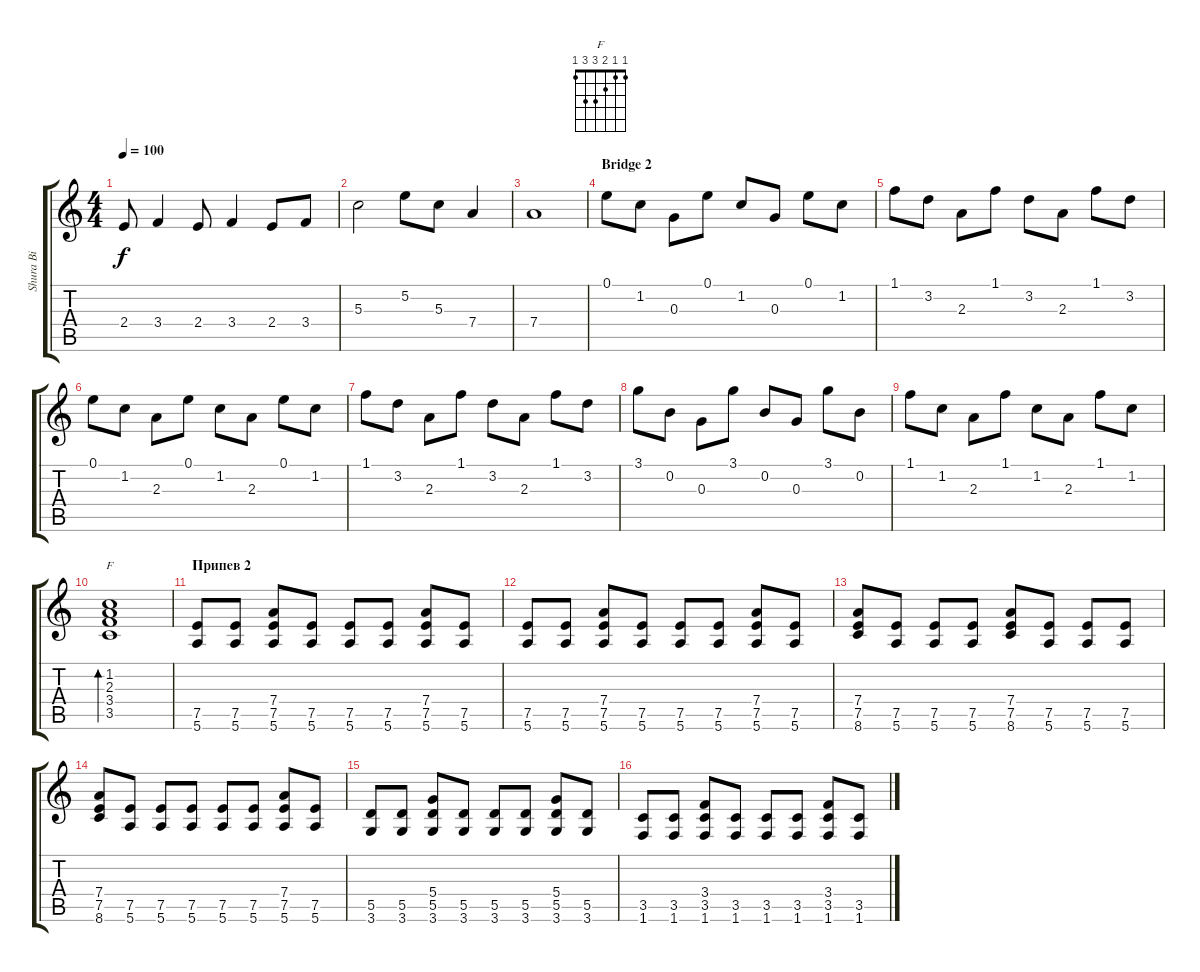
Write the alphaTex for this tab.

\track ("Shura Bi" "Shura Bi") {instrument electricguitarjazz}
\staff {score tabs}
\tuning (E4 B3 G3 D3 A2 E2) {hide}
\chord ("F" 1 1 2 3 3 1)
\ts (4 4)
\tempo 100
\clef g2
\ks c
2.4.8{dy f} 3.4.4 2.4.8 3.4.4 2.4.8 3.4.8 |
5.3.2 5.2.8 5.3.8 7.4.4 |
7.4.1 |
\section ("" "Bridge 2")
0.1.8{volume 13 instrument electricguitarjazz} 1.2.8 0.3.8 0.1.8 1.2.8 0.3.8 0.1.8 1.2.8 |
1.1.8 3.2.8 2.3.8 1.1.8 3.2.8 2.3.8 1.1.8 3.2.8 |
0.1.8 1.2.8 2.3.8 0.1.8 1.2.8 2.3.8 0.1.8 1.2.8 |
1.1.8 3.2.8 2.3.8 1.1.8 3.2.8 2.3.8 1.1.8 3.2.8 |
3.1.8 0.2.8 0.3.8 3.1.8 0.2.8 0.3.8 3.1.8 0.2.8 |
1.1.8 1.2.8 2.3.8 1.1.8 1.2.8 2.3.8 1.1.8 1.2.8 |
(1.2 2.3 3.4 3.5).1{bd 120 ch "F" volume 10} |
\section ("" "Припев 2")
(7.5 5.6).8{volume 16 instrument distortionguitar} (7.5 5.6).8 (7.4 7.5 5.6).8 (7.5 5.6).8 (7.5 5.6).8 (7.5 5.6).8 (7.4 7.5 5.6).8 (7.5 5.6).8 |
(7.5 5.6).8 (7.5 5.6).8 (7.4 7.5 5.6).8 (7.5 5.6).8 (7.5 5.6).8 (7.5 5.6).8 (7.4 7.5 5.6).8 (7.5 5.6).8 |
(7.4 7.5 8.6).8 (7.5 5.6).8 (7.5 5.6).8 (7.5 5.6).8 (7.4 7.5 8.6).8 (7.5 5.6).8 (7.5 5.6).8 (7.5 5.6).8 |
(7.4 7.5 8.6).8 (7.5 5.6).8 (7.5 5.6).8 (7.5 5.6).8 (7.5 5.6).8 (7.5 5.6).8 (7.4 7.5 5.6).8 (7.5 5.6).8 |
(5.5 3.6).8 (5.5 3.6).8 (5.4 5.5 3.6).8 (5.5 3.6).8 (5.5 3.6).8 (5.5 3.6).8 (5.4 5.5 3.6).8 (5.5 3.6).8 |
(3.5 1.6).8 (3.5 1.6).8 (3.4 3.5 1.6).8 (3.5 1.6).8 (3.5 1.6).8 (3.5 1.6).8 (3.4 3.5 1.6).8 (3.5 1.6).8
